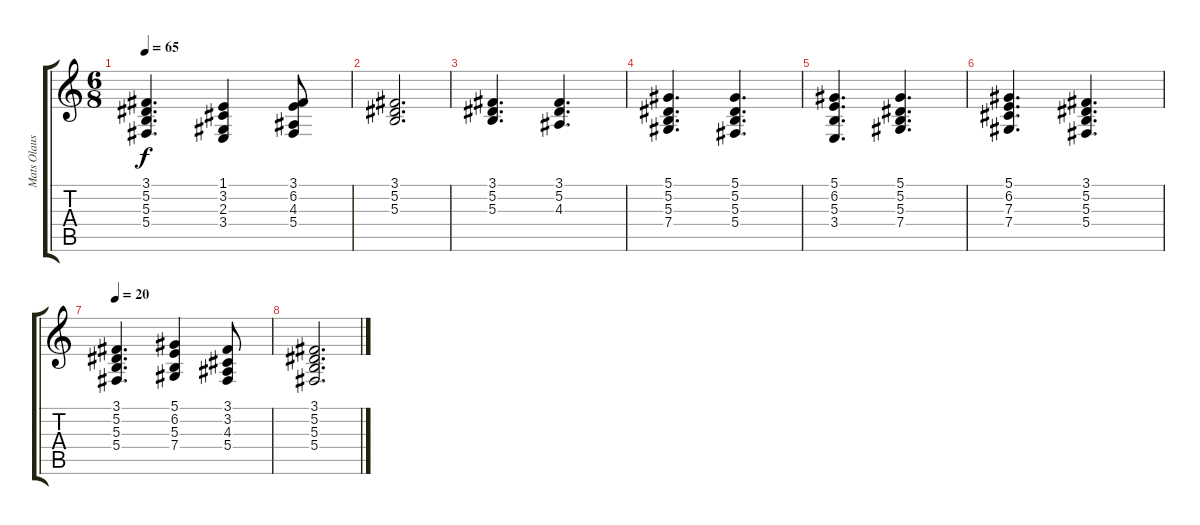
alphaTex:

\track ("Mats Olausson" "Mats Olaus") {instrument stringensemble1}
\staff {score tabs}
\tuning (Eb4 Bb3 Gb3 Db3 Ab2 Eb2) {hide}
\ts (6 8)
\tempo 65
\clef g2
\ks c
(3.1 5.2 5.3 5.4).4{d dy f} (1.1 3.2 2.3 3.4).4 (3.1 6.2 4.3 5.4).8 |
(3.1 5.2 5.3).2{d} |
(3.1 5.2 5.3).4{d} (3.1 5.2 4.3).4{d} |
(5.1 5.2 5.3 7.4).4{d} (5.1 5.2 5.3 5.4).4{d} |
(5.1 6.2 5.3 3.4).4{d} (5.1 5.2 5.3 7.4).4{d} |
(5.1 6.2 7.3 7.4).4{d} (3.1 5.2 5.3 5.4).4{d} |
\tempo 20
(3.1 5.2 5.3 5.4).4{d} (5.1 6.2 5.3 7.4).4 (3.1 3.2 4.3 5.4).8 |
(3.1 5.2 5.3 5.4).2{d}
